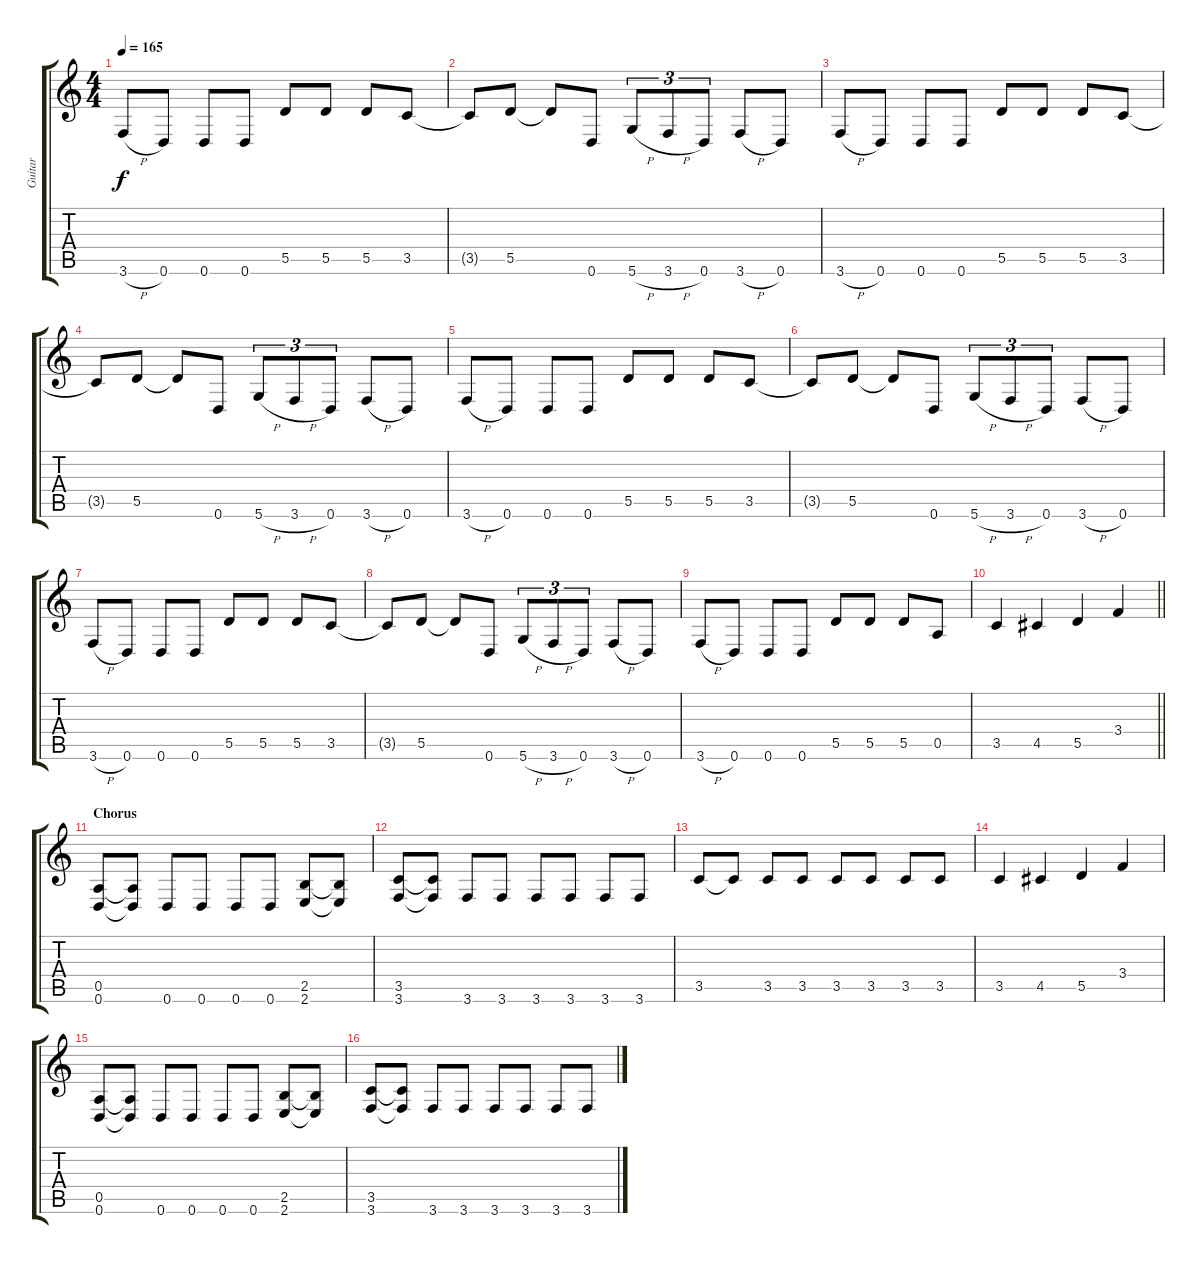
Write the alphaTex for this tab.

\track ("Guitar" "Guitar") {instrument overdrivenguitar}
\staff {score tabs}
\tuning (E4 B3 G3 D3 A2 D2) {hide}
\ts (4 4)
\tempo 165
\clef g2
\ks c
3.6{h}.8{dy f} 0.6.8 0.6.8 0.6.8 5.5.8 5.5.8 5.5.8 3.5.8 |
3.5{t}.8 5.5.8 5.5{t}.8 0.6.8 5.6{h}.8{tu (3 2)} 3.6{h}.8{tu (3 2)} 0.6.8{tu (3 2)} 3.6{h}.8 0.6.8 |
3.6{h}.8 0.6.8 0.6.8 0.6.8 5.5.8 5.5.8 5.5.8 3.5.8 |
3.5{t}.8 5.5.8 5.5{t}.8 0.6.8 5.6{h}.8{tu (3 2)} 3.6{h}.8{tu (3 2)} 0.6.8{tu (3 2)} 3.6{h}.8 0.6.8 |
3.6{h}.8 0.6.8 0.6.8 0.6.8 5.5.8 5.5.8 5.5.8 3.5.8 |
3.5{t}.8 5.5.8 5.5{t}.8 0.6.8 5.6{h}.8{tu (3 2)} 3.6{h}.8{tu (3 2)} 0.6.8{tu (3 2)} 3.6{h}.8 0.6.8 |
3.6{h}.8 0.6.8 0.6.8 0.6.8 5.5.8 5.5.8 5.5.8 3.5.8 |
3.5{t}.8 5.5.8 5.5{t}.8 0.6.8 5.6{h}.8{tu (3 2)} 3.6{h}.8{tu (3 2)} 0.6.8{tu (3 2)} 3.6{h}.8 0.6.8 |
3.6{h}.8 0.6.8 0.6.8 0.6.8 5.5.8 5.5.8 5.5.8 0.5.8 |
\barLineRight lightlight
3.5.4 4.5.4 5.5.4 3.4.4 |
\section ("" "Chorus")
(0.5 0.6).8 (0.5{t} 0.6{t}).8 0.6.8 0.6.8 0.6.8 0.6.8 (2.5 2.6).8 (2.5{t} 2.6{t}).8 |
(3.5 3.6).8 (3.5{t} 3.6{t}).8 3.6.8 3.6.8 3.6.8 3.6.8 3.6.8 3.6.8 |
3.5.8 3.5{t}.8 3.5.8 3.5.8 3.5.8 3.5.8 3.5.8 3.5.8 |
3.5.4 4.5.4 5.5.4 3.4.4 |
(0.5 0.6).8 (0.5{t} 0.6{t}).8 0.6.8 0.6.8 0.6.8 0.6.8 (2.5 2.6).8 (2.5{t} 2.6{t}).8 |
(3.5 3.6).8 (3.5{t} 3.6{t}).8 3.6.8 3.6.8 3.6.8 3.6.8 3.6.8 3.6.8
